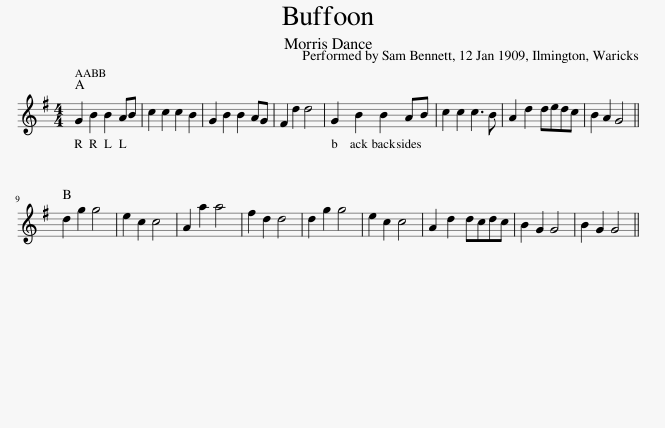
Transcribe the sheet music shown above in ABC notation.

X:1
L:1/8
M:4/4
I:linebreak $
K:G
V:1 treble
V:1
 G2 B2 B2 AB | c2 c2 c2 B2 | G2 B2 B2 AG | F2 d2 d4 | G2 B2 B2 AB | %5
 c2 c2 c3 B | A2 d2 dedc | B2 A2 G4 ||$ d2 g2 g4 | e2 c2 c4 | %10
 A2 a2 a4 | f2 d2 d4 | d2 g2 g4 | e2 c2 c4 | A2 d2 dcdc | %15
 B2 G2 G4 | B2 G2 G4 || %17
